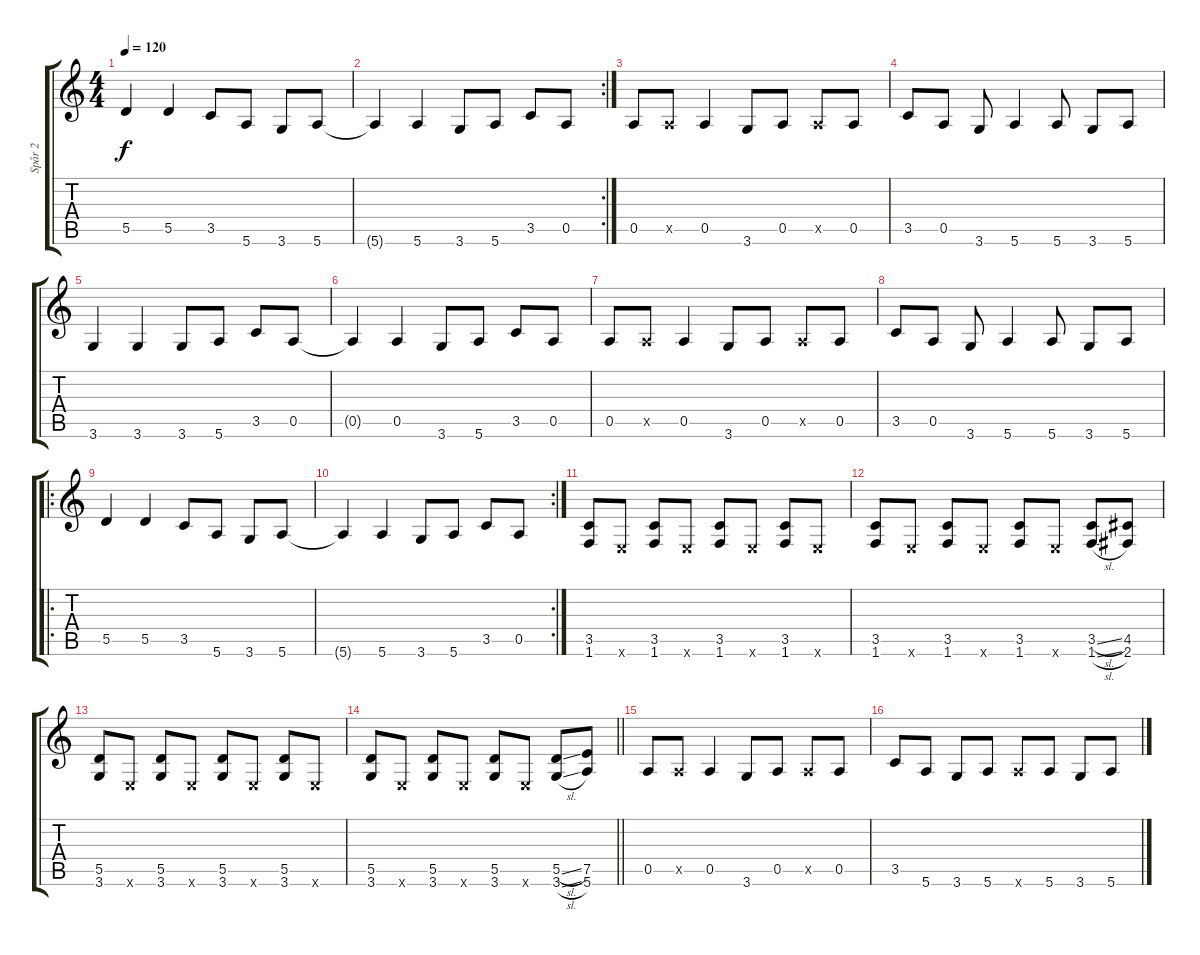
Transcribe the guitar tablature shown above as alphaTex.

\track ("Spår 2" "Spår 2") {instrument distortionguitar}
\staff {score tabs}
\tuning (E4 B3 G3 D3 A2 E2) {hide}
\ts (4 4)
\tempo 120
\clef g2
\ks c
5.5.4{dy f} 5.5.4 3.5.8 5.6.8 3.6.8 5.6.8 |
\rc 2
5.6{t}.4 5.6.4 3.6.8 5.6.8 3.5.8 0.5.8 |
0.5.8 0.5{x}.8 0.5.4 3.6.8 0.5.8 0.5{x}.8 0.5.8 |
3.5.8 0.5.8 3.6.8 5.6.4 5.6.8 3.6.8 5.6.8 |
3.6.4 3.6.4 3.6.8 5.6.8 3.5.8 0.5.8 |
0.5{t}.4 0.5.4 3.6.8 5.6.8 3.5.8 0.5.8 |
0.5.8 0.5{x}.8 0.5.4 3.6.8 0.5.8 0.5{x}.8 0.5.8 |
3.5.8 0.5.8 3.6.8 5.6.4 5.6.8 3.6.8 5.6.8 |
\ro
5.5.4 5.5.4 3.5.8 5.6.8 3.6.8 5.6.8 |
\rc 2
5.6{t}.4 5.6.4 3.6.8 5.6.8 3.5.8 0.5.8 |
(3.5 1.6).8 0.6{x}.8 (3.5 1.6).8 0.6{x}.8 (3.5 1.6).8 0.6{x}.8 (3.5 1.6).8 0.6{x}.8 |
(3.5 1.6).8 0.6{x}.8 (3.5 1.6).8 0.6{x}.8 (3.5 1.6).8 0.6{x}.8 (3.5{sl} 1.6{sl}).8 (4.5 2.6).8 |
(5.5 3.6).8 0.6{x}.8 (5.5 3.6).8 0.6{x}.8 (5.5 3.6).8 0.6{x}.8 (5.5 3.6).8 0.6{x}.8 |
\barLineRight lightlight
(5.5 3.6).8 0.6{x}.8 (5.5 3.6).8 0.6{x}.8 (5.5 3.6).8 0.6{x}.8 (5.5{sl} 3.6{sl}).8 (7.5 5.6).8 |
0.5.8 0.5{x}.8 0.5.4 3.6.8 0.5.8 0.5{x}.8 0.5.8 |
3.5.8 5.6.8 3.6.8 5.6.8 5.6{x}.8 5.6.8 3.6.8 5.6.8
